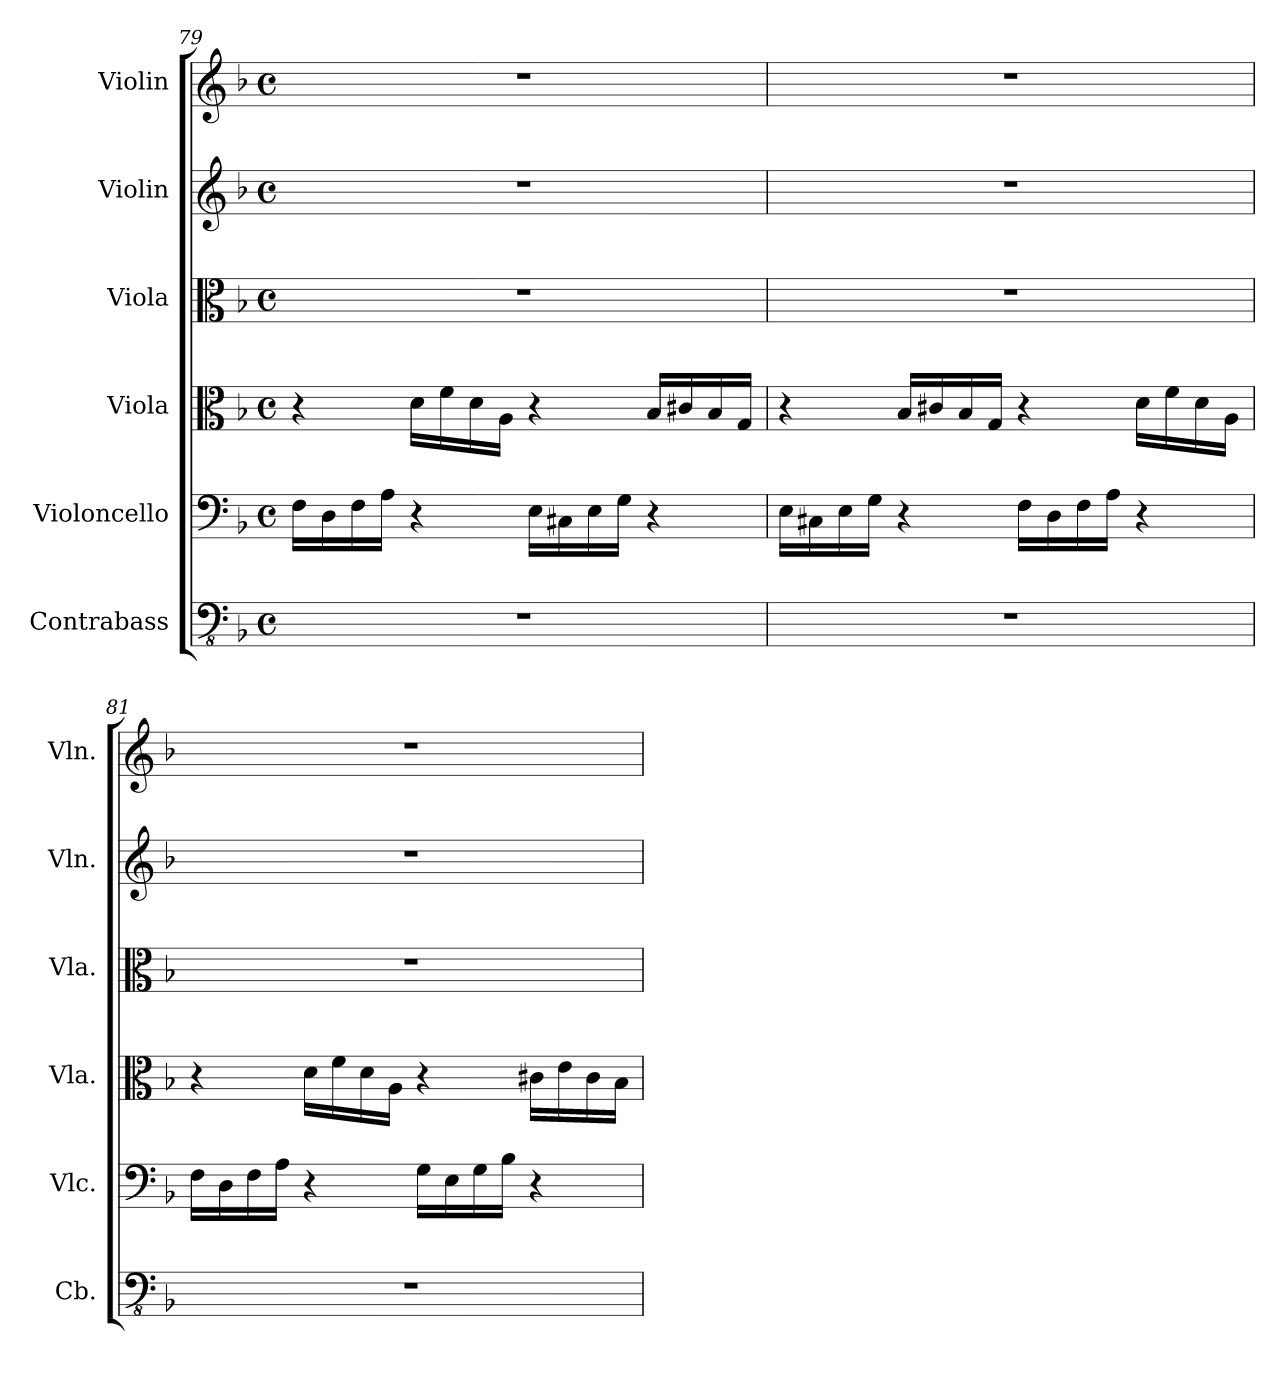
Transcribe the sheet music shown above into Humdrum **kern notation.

**kern	**kern	**kern	**kern	**kern	**kern
*part6	*part5	*part4	*part3	*part2	*part1
*staff6	*staff5	*staff4	*staff3	*staff2	*staff1
*I"Contrabass	*I"Violoncello	*I"Viola	*I"Viola	*I"Violin	*I"Violin
*I'Cb.	*I'Vlc.	*I'Vla.	*I'Vla.	*I'Vln.	*I'Vln.
!!LO:PB:g=z
*clefFv4	*clefF4	*clefC3	*clefC3	*clefG2	*clefG2
*ITrd7c12	*	*	*	*	*
*k[b-]	*k[b-]	*k[b-]	*k[b-]	*k[b-]	*k[b-]
*M4/4	*M4/4	*M4/4	*M4/4	*M4/4	*M4/4
*met(c)	*met(c)	*met(c)	*met(c)	*met(c)	*met(c)
=79	=79	=79	=79	=79	=79
1r	16F\LL	4r	1r	1r	1r
.	16D\	.	.	.	.
.	16F\	.	.	.	.
.	16A\JJ	.	.	.	.
.	4r	16d\LL	.	.	.
.	.	16f\	.	.	.
.	.	16d\	.	.	.
.	.	16A\JJ	.	.	.
.	16E\LL	4r	.	.	.
.	16C#X\	.	.	.	.
.	16E\	.	.	.	.
.	16G\JJ	.	.	.	.
.	4r	16B-/LL	.	.	.
.	.	16c#X/	.	.	.
.	.	16B-/	.	.	.
.	.	16G/JJ	.	.	.
=80	=80	=80	=80	=80	=80
1r	16E\LL	4r	1r	1r	1r
.	16C#X\	.	.	.	.
.	16E\	.	.	.	.
.	16G\JJ	.	.	.	.
.	4r	16B-/LL	.	.	.
.	.	16c#X/	.	.	.
.	.	16B-/	.	.	.
.	.	16G/JJ	.	.	.
.	16F\LL	4r	.	.	.
.	16D\	.	.	.	.
.	16F\	.	.	.	.
.	16A\JJ	.	.	.	.
.	4r	16d\LL	.	.	.
.	.	16f\	.	.	.
.	.	16d\	.	.	.
.	.	16A\JJ	.	.	.
!!LO:LB:g=z
=81	=81	=81	=81	=81	=81
1r	16F\LL	4r	1r	1r	1r
.	16D\	.	.	.	.
.	16F\	.	.	.	.
.	16A\JJ	.	.	.	.
.	4r	16d\LL	.	.	.
.	.	16f\	.	.	.
.	.	16d\	.	.	.
.	.	16A\JJ	.	.	.
.	16G\LL	4r	.	.	.
.	16E\	.	.	.	.
.	16G\	.	.	.	.
.	16B-\JJ	.	.	.	.
.	4r	16c#X\LL	.	.	.
.	.	16e\	.	.	.
.	.	16c#\	.	.	.
.	.	16B-\JJ	.	.	.
=	=	=	=	=	=
*-	*-	*-	*-	*-	*-
